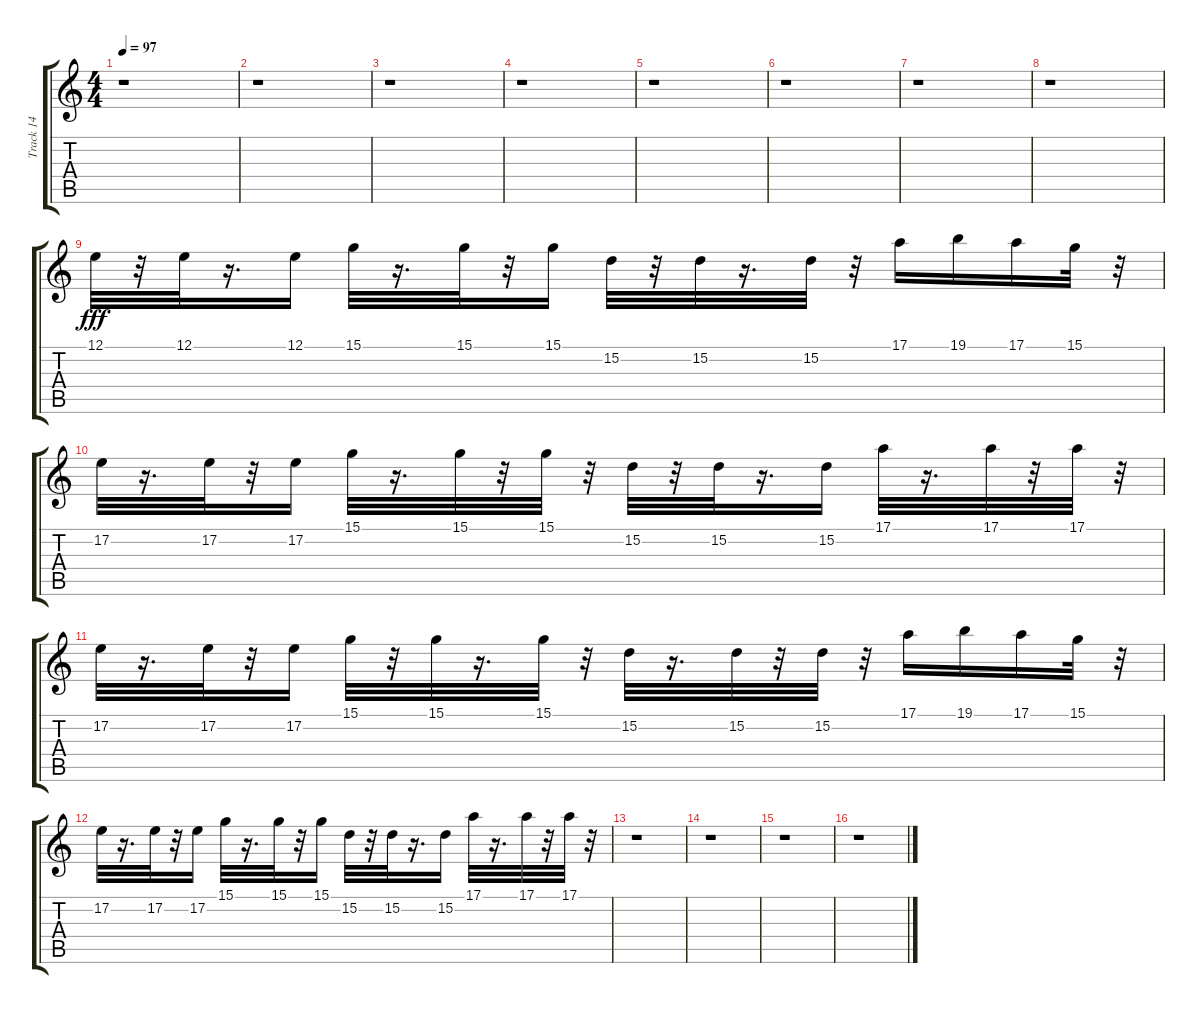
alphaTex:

\track ("Track 14" "Track 14") {instrument lead1square}
\staff {score tabs}
\tuning (E4 B3 G3 D3 A2 E2) {hide}
\ts (4 4)
\tempo 97
\clef g2
\ks c
r.1{dy fff} |
r.1 |
r.1 |
r.1 |
r.1 |
r.1 |
r.1 |
r.1 |
12.1.32{volume 14} r.32 12.1.32 r.16{d} 12.1.16 15.1.32 r.16{d} 15.1.32 r.32 15.1.16 15.2.32 r.32 15.2.32 r.16{d} 15.2.32 r.32 17.1.16 19.1.16 17.1.16 15.1.32 r.32 |
17.2.32 r.16{d} 17.2.32 r.32 17.2.16 15.1.32 r.16{d} 15.1.32 r.32 15.1.32 r.32 15.2.32 r.32 15.2.32 r.16{d} 15.2.16 17.1.32 r.16{d} 17.1.32 r.32 17.1.32 r.32 |
17.2.32 r.16{d} 17.2.32 r.32 17.2.16 15.1.32 r.32 15.1.32 r.16{d} 15.1.32 r.32 15.2.32 r.16{d} 15.2.32 r.32 15.2.32 r.32 17.1.16 19.1.16 17.1.16 15.1.32 r.32 |
17.2.32 r.16{d} 17.2.32 r.32 17.2.16 15.1.32 r.16{d} 15.1.32 r.32 15.1.16 15.2.32 r.32 15.2.32 r.16{d} 15.2.16 17.1.32 r.16{d} 17.1.32 r.32 17.1.32 r.32 |
r.1 |
r.1 |
r.1 |
r.1
